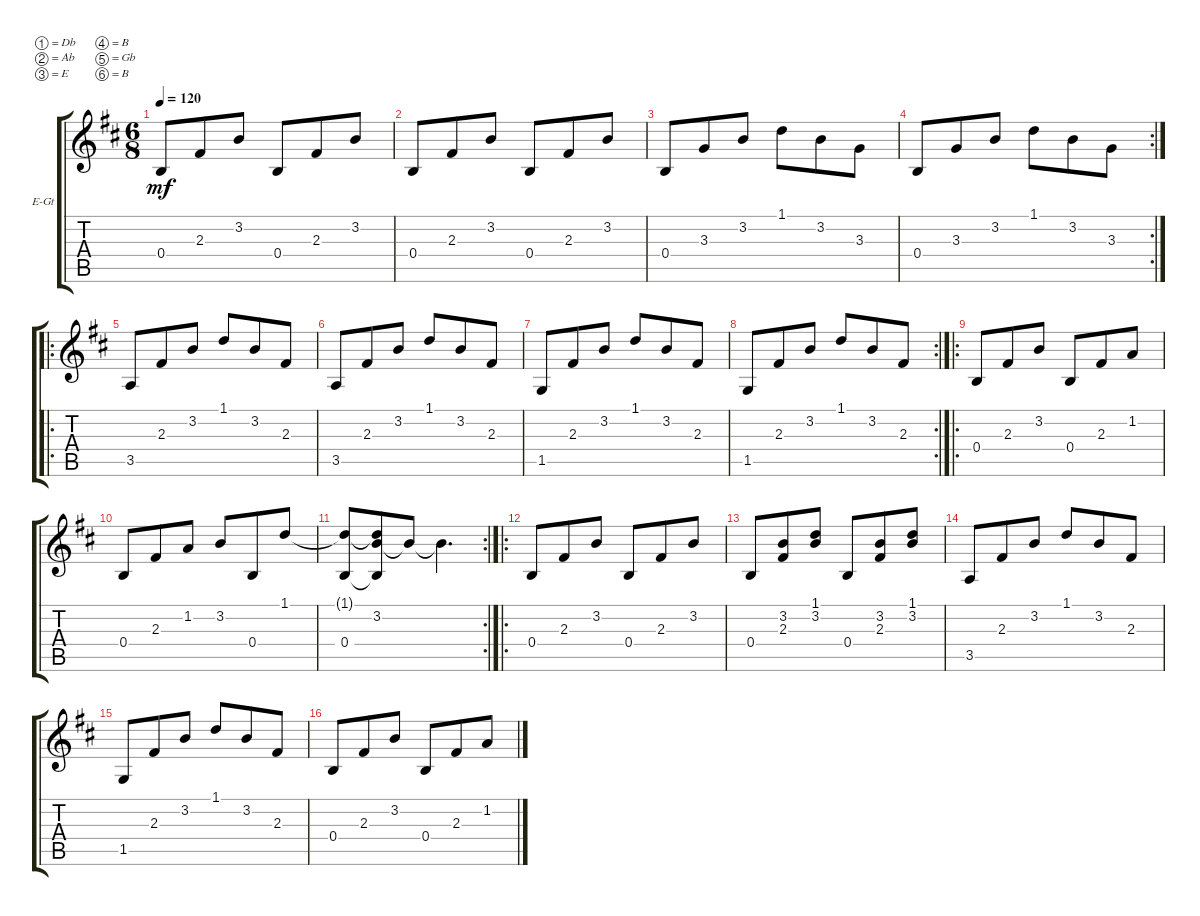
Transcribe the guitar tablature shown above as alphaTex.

\defaultSystemsLayout 4
\bracketExtendMode groupsimilarinstruments
\firstSystemTrackNameOrientation horizontal
\otherSystemsTrackNameOrientation horizontal
\track ("Electric Guitar" "E-Gt") {instrument electricguitarclean}
\staff {score tabs}
\tuning (Db4 Ab3 E3 B2 Gb2 B1)
\ts (6 8)
\tempo 120
\clef g2
\ks bminor
0.4.8{dy mf instrument electricguitarclean} 2.3.8 3.2.8 0.4.8 2.3.8 3.2.8 |
0.4.8 2.3.8 3.2.8 0.4.8 2.3.8 3.2.8 |
0.4.8 3.3.8 3.2.8 1.1.8 3.2.8 3.3.8 |
\rc 2
0.4.8 3.3.8 3.2.8 1.1.8 3.2.8 3.3.8 |
\ro
3.5.8 2.3.8 3.2.8 1.1.8 3.2.8 2.3.8 |
3.5.8 2.3.8 3.2.8 1.1.8 3.2.8 2.3.8 |
1.5.8 2.3.8 3.2.8 1.1.8 3.2.8 2.3.8 |
\rc 2
1.5.8 2.3.8 3.2.8 1.1.8 3.2.8 2.3.8 |
\ro
0.4.8 2.3.8 3.2.8 0.4.8 2.3.8 1.2.8 |
0.4.8 2.3.8 1.2.8 3.2.8 0.4.8 1.1.8 |
\rc 2
(0.4 1.1{t}).8 (3.2 0.4{t} 1.1{t}).8 3.2{t}.8 3.2{t}.4{d} |
\ro
0.4.8 2.3.8 3.2.8 0.4.8 2.3.8 3.2.8 |
0.4.8 (3.2 2.3).8 (1.1 3.2).8 0.4.8 (3.2 2.3).8 (1.1 3.2).8 |
3.5.8 2.3.8 3.2.8 1.1.8 3.2.8 2.3.8 |
1.5.8 2.3.8 3.2.8 1.1.8 3.2.8 2.3.8 |
0.4.8 2.3.8 3.2.8 0.4.8 2.3.8 1.2.8
